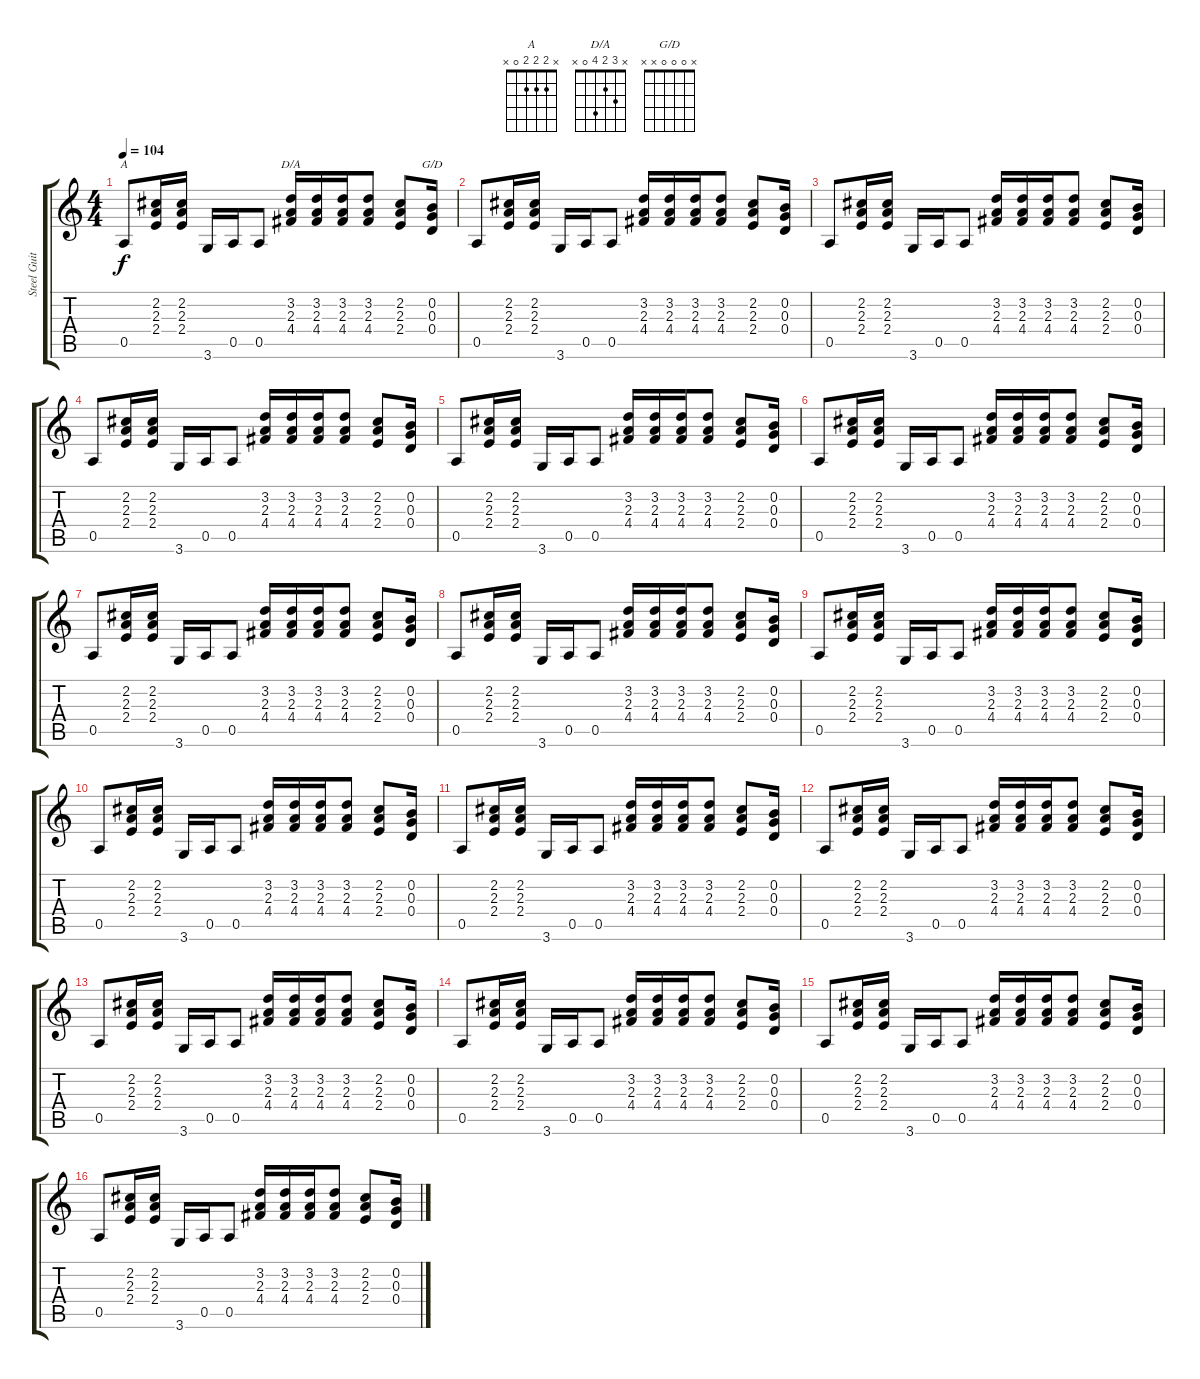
\track ("Steel Guitar" "Steel Guit") {instrument acousticguitarsteel}
\staff {score tabs}
\tuning (E4 B3 G3 D3 A2 E2) {hide}
\chord ("A" x 2 2 2 0 x)
\chord ("D/A" x 3 2 4 0 x)
\chord ("G/D" x 0 0 0 x x)
\ts (4 4)
\tempo 104
\clef g2
\ks c
0.5.8{ch "A" dy f} (2.2 2.3 2.4).16 (2.2 2.3 2.4).16 3.6.16 0.5.16 0.5.8 (3.2 2.3 4.4).16{ch "D/A"} (3.2 2.3 4.4).16 (3.2 2.3 4.4).16 (3.2 2.3 4.4).8 (2.2 2.3 2.4).8 (0.2 0.3 0.4).16{ch "G/D"} |
0.5.8 (2.2 2.3 2.4).16 (2.2 2.3 2.4).16 3.6.16 0.5.16 0.5.8 (3.2 2.3 4.4).16 (3.2 2.3 4.4).16 (3.2 2.3 4.4).16 (3.2 2.3 4.4).8 (2.2 2.3 2.4).8 (0.2 0.3 0.4).16 |
0.5.8 (2.2 2.3 2.4).16 (2.2 2.3 2.4).16 3.6.16 0.5.16 0.5.8 (3.2 2.3 4.4).16 (3.2 2.3 4.4).16 (3.2 2.3 4.4).16 (3.2 2.3 4.4).8 (2.2 2.3 2.4).8 (0.2 0.3 0.4).16 |
0.5.8 (2.2 2.3 2.4).16 (2.2 2.3 2.4).16 3.6.16 0.5.16 0.5.8 (3.2 2.3 4.4).16 (3.2 2.3 4.4).16 (3.2 2.3 4.4).16 (3.2 2.3 4.4).8 (2.2 2.3 2.4).8 (0.2 0.3 0.4).16 |
0.5.8 (2.2 2.3 2.4).16 (2.2 2.3 2.4).16 3.6.16 0.5.16 0.5.8 (3.2 2.3 4.4).16 (3.2 2.3 4.4).16 (3.2 2.3 4.4).16 (3.2 2.3 4.4).8 (2.2 2.3 2.4).8 (0.2 0.3 0.4).16 |
0.5.8 (2.2 2.3 2.4).16 (2.2 2.3 2.4).16 3.6.16 0.5.16 0.5.8 (3.2 2.3 4.4).16 (3.2 2.3 4.4).16 (3.2 2.3 4.4).16 (3.2 2.3 4.4).8 (2.2 2.3 2.4).8 (0.2 0.3 0.4).16 |
0.5.8 (2.2 2.3 2.4).16 (2.2 2.3 2.4).16 3.6.16 0.5.16 0.5.8 (3.2 2.3 4.4).16 (3.2 2.3 4.4).16 (3.2 2.3 4.4).16 (3.2 2.3 4.4).8 (2.2 2.3 2.4).8 (0.2 0.3 0.4).16 |
0.5.8 (2.2 2.3 2.4).16 (2.2 2.3 2.4).16 3.6.16 0.5.16 0.5.8 (3.2 2.3 4.4).16 (3.2 2.3 4.4).16 (3.2 2.3 4.4).16 (3.2 2.3 4.4).8 (2.2 2.3 2.4).8 (0.2 0.3 0.4).16 |
0.5.8 (2.2 2.3 2.4).16 (2.2 2.3 2.4).16 3.6.16 0.5.16 0.5.8 (3.2 2.3 4.4).16 (3.2 2.3 4.4).16 (3.2 2.3 4.4).16 (3.2 2.3 4.4).8 (2.2 2.3 2.4).8 (0.2 0.3 0.4).16 |
0.5.8 (2.2 2.3 2.4).16 (2.2 2.3 2.4).16 3.6.16 0.5.16 0.5.8 (3.2 2.3 4.4).16 (3.2 2.3 4.4).16 (3.2 2.3 4.4).16 (3.2 2.3 4.4).8 (2.2 2.3 2.4).8 (0.2 0.3 0.4).16 |
0.5.8 (2.2 2.3 2.4).16 (2.2 2.3 2.4).16 3.6.16 0.5.16 0.5.8 (3.2 2.3 4.4).16 (3.2 2.3 4.4).16 (3.2 2.3 4.4).16 (3.2 2.3 4.4).8 (2.2 2.3 2.4).8 (0.2 0.3 0.4).16 |
0.5.8 (2.2 2.3 2.4).16 (2.2 2.3 2.4).16 3.6.16 0.5.16 0.5.8 (3.2 2.3 4.4).16 (3.2 2.3 4.4).16 (3.2 2.3 4.4).16 (3.2 2.3 4.4).8 (2.2 2.3 2.4).8 (0.2 0.3 0.4).16 |
0.5.8 (2.2 2.3 2.4).16 (2.2 2.3 2.4).16 3.6.16 0.5.16 0.5.8 (3.2 2.3 4.4).16 (3.2 2.3 4.4).16 (3.2 2.3 4.4).16 (3.2 2.3 4.4).8 (2.2 2.3 2.4).8 (0.2 0.3 0.4).16 |
0.5.8 (2.2 2.3 2.4).16 (2.2 2.3 2.4).16 3.6.16 0.5.16 0.5.8 (3.2 2.3 4.4).16 (3.2 2.3 4.4).16 (3.2 2.3 4.4).16 (3.2 2.3 4.4).8 (2.2 2.3 2.4).8 (0.2 0.3 0.4).16 |
0.5.8 (2.2 2.3 2.4).16 (2.2 2.3 2.4).16 3.6.16 0.5.16 0.5.8 (3.2 2.3 4.4).16 (3.2 2.3 4.4).16 (3.2 2.3 4.4).16 (3.2 2.3 4.4).8 (2.2 2.3 2.4).8 (0.2 0.3 0.4).16 |
0.5.8 (2.2 2.3 2.4).16 (2.2 2.3 2.4).16 3.6.16 0.5.16 0.5.8 (3.2 2.3 4.4).16 (3.2 2.3 4.4).16 (3.2 2.3 4.4).16 (3.2 2.3 4.4).8 (2.2 2.3 2.4).8 (0.2 0.3 0.4).16
